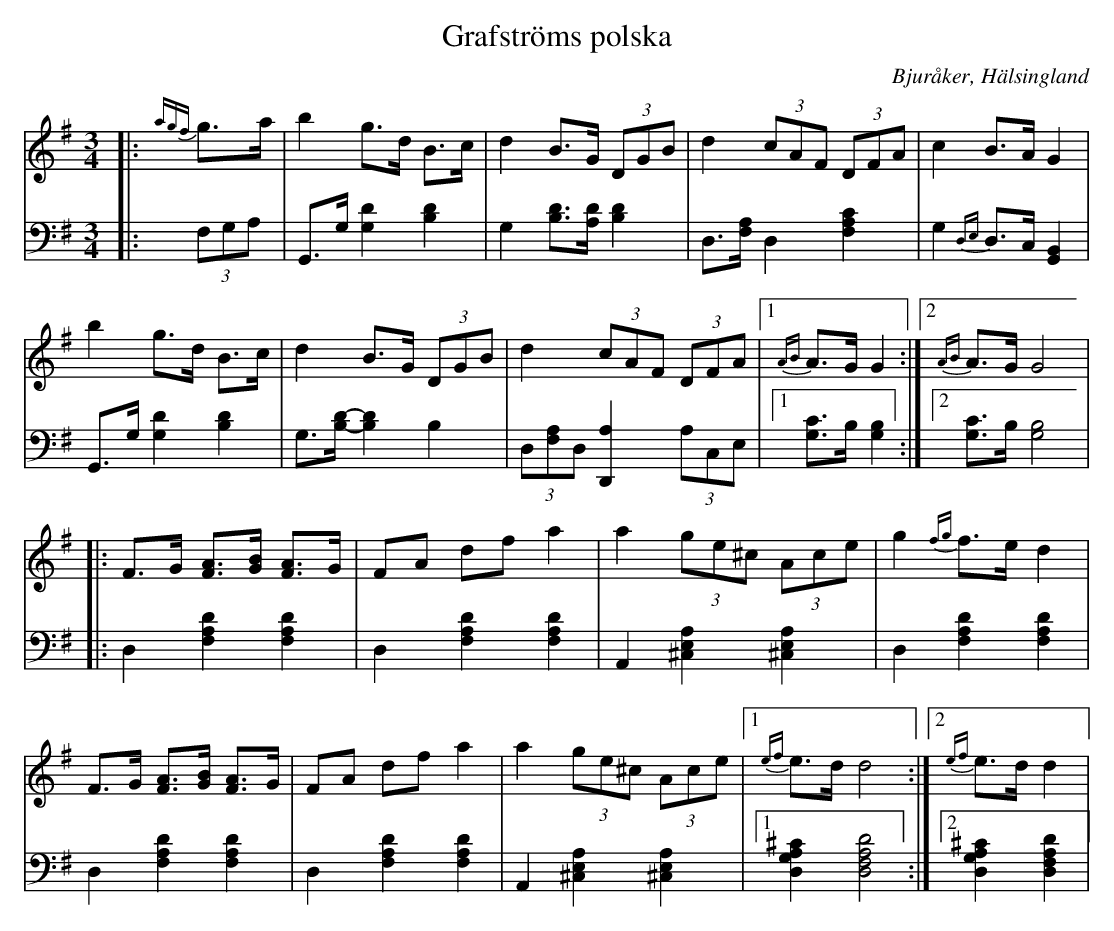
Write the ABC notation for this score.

X:1
T: Grafströms polska
O: Bjuråker, Hälsingland
M: 3/4
L: 1/8
K: G
V:1
V:2
V: 1
|:{agf}g>a|b2 g>d B>c|d2 B>G (3DGB|d2 (3cAF (3DFA|c2 B>A G2|
b2 g>d B>c|d2 B>G (3DGB|d2 (3cAF (3DFA|1 {AB}A>G G2:|2 {AB}A>G G4|
|:F>G [FA]>[GB] [FA]>G |FA df a2 |a2 (3ge^c (3Ace |g2 {fg}f>e d2 |
F>G [FA]>[GB] [FA]>G |FA df a2 |a2 (3ge^c (3Ace |1 {ef}e>d d4:|2 {ef}e>d d2|
V:2 clef=bass
|:(3F,G,A, | G,,>G, [G,2D2] [B,2D2]|G,2 [B,D]>[A,D] [B,D]2|D,>[F,A,] D,2 [F,2A,2C2]| G,2 {D,E,}D,>C, [G,,2B,,2]|
 G,,>G, [G,2D2] [B,2D2]|G,>[B,D]-[B,2D2] B,2|(3D,[F,A,]D, [D,,2A,2] (3A,C,E,|1 [G,C]>B, [G,2B,2]:|2 [G,C]>B, [G,4B,4]|
|:D,2 [F,2A,2D2] [F,2A,2D2]|D,2 [F,2A,2D2] [F,2A,2D2]| A,,2 [^C,2E,2A,2] [^C,2E,2A,2]|D,2 [F,2A,2D2] [F,2A,2D2] |
D,2 [F,2A,2D2] [F,2A,2D2] | D,2 [F,2A,2D2] [F,2A,2D2] | A,,2 [^C,2E,2A,2] [^C,2E,2A,2]|1 [D,2G,2A,2^C2] [D,4F,4A,4D4]:|2 [D,2G,2A,2^C2] [D,2F,2A,2D2]|
